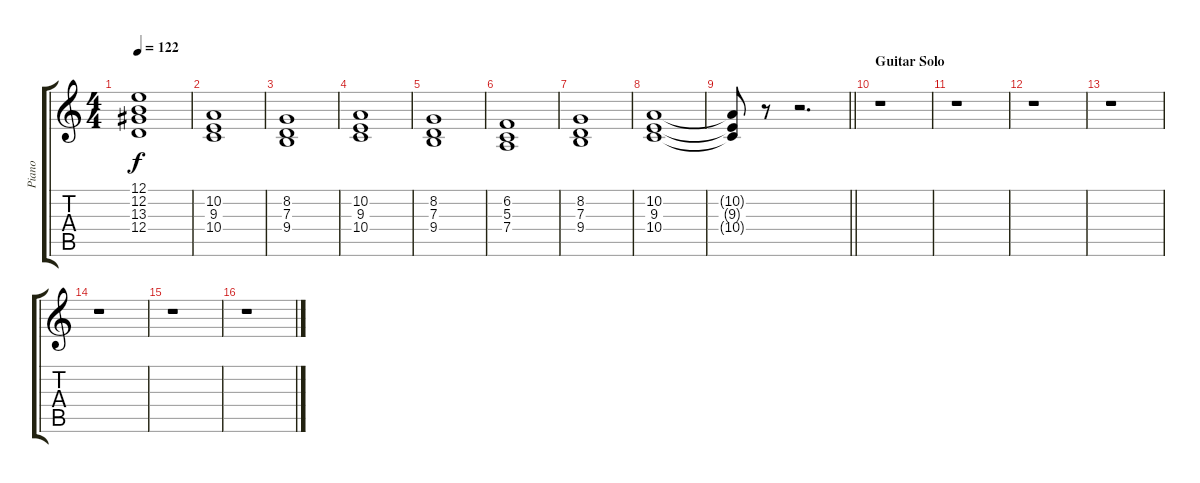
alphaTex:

\track ("Piano" "Piano") {instrument acousticgrandpiano}
\staff {score tabs}
\tuning (E4 B3 G3 D3 A2 E2) {hide}
\ts (4 4)
\tempo 122
\clef g2
\ks c
(12.1{t} 12.2{t} 13.3{t} 12.4{t}).1{dy f} |
(10.2 9.3 10.4).1 |
(8.2 7.3 9.4).1 |
(10.2 9.3 10.4).1 |
(8.2 7.3 9.4).1 |
(6.2 5.3 7.4).1 |
(8.2 7.3 9.4).1 |
(10.2 9.3 10.4).1 |
\barLineRight lightlight
(10.2{t} 9.3{t} 10.4{t}).8 r.8 r.2{d} |
\section ("" "Guitar Solo")
r.1 |
r.1 |
r.1 |
r.1 |
r.1 |
r.1 |
r.1
